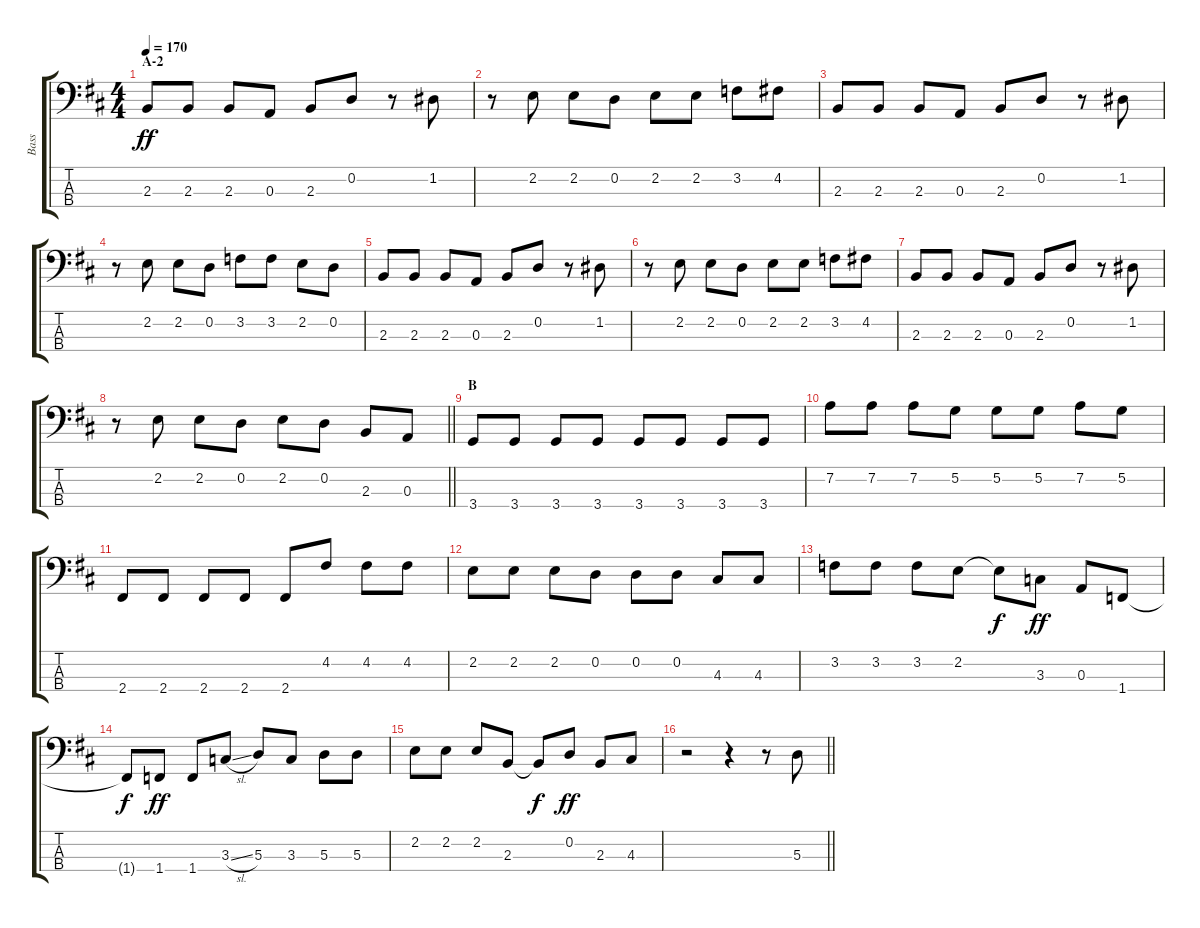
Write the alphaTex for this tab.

\track ("Bass" "Bass") {instrument electricbasspick}
\staff {score tabs}
\tuning (G2 D2 A1 E1) {hide}
\ts (4 4)
\section ("" "A-2")
\tempo 170
\clef f4
\ks d
2.3.8{dy ff} 2.3.8 2.3.8 0.3.8 2.3.8 0.2.8 r.8 1.2.8 |
r.8 2.2.8 2.2.8 0.2.8 2.2.8 2.2.8 3.2.8 4.2.8 |
2.3.8 2.3.8 2.3.8 0.3.8 2.3.8 0.2.8 r.8 1.2.8 |
r.8 2.2.8 2.2.8 0.2.8 3.2.8 3.2.8 2.2.8 0.2.8 |
2.3.8 2.3.8 2.3.8 0.3.8 2.3.8 0.2.8 r.8 1.2.8 |
r.8 2.2.8 2.2.8 0.2.8 2.2.8 2.2.8 3.2.8 4.2.8 |
2.3.8 2.3.8 2.3.8 0.3.8 2.3.8 0.2.8 r.8 1.2.8 |
\barLineRight lightlight
r.8 2.2.8 2.2.8 0.2.8 2.2.8 0.2.8 2.3.8 0.3.8 |
\section ("" "B")
3.4.8 3.4.8 3.4.8 3.4.8 3.4.8 3.4.8 3.4.8 3.4.8 |
7.2.8 7.2.8 7.2.8 5.2.8 5.2.8 5.2.8 7.2.8 5.2.8 |
2.4.8 2.4.8 2.4.8 2.4.8 2.4.8 4.2.8 4.2.8 4.2.8 |
2.2.8 2.2.8 2.2.8 0.2.8 0.2.8 0.2.8 4.3.8 4.3.8 |
3.2.8 3.2.8 3.2.8 2.2.8 2.2{t}.8{dy f} 3.3.8{dy ff} 0.3.8 1.4.8 |
1.4{t}.8{dy f} 1.4.8{dy ff} 1.4.8 3.3{sl}.8 5.3.8 3.3.8 5.3.8 5.3.8 |
2.2.8 2.2.8 2.2.8 2.3.8 2.3{t}.8{dy f} 0.2.8{dy ff} 2.3.8 4.3.8 |
\barLineRight lightlight
r.2 r.4 r.8 5.3.8
